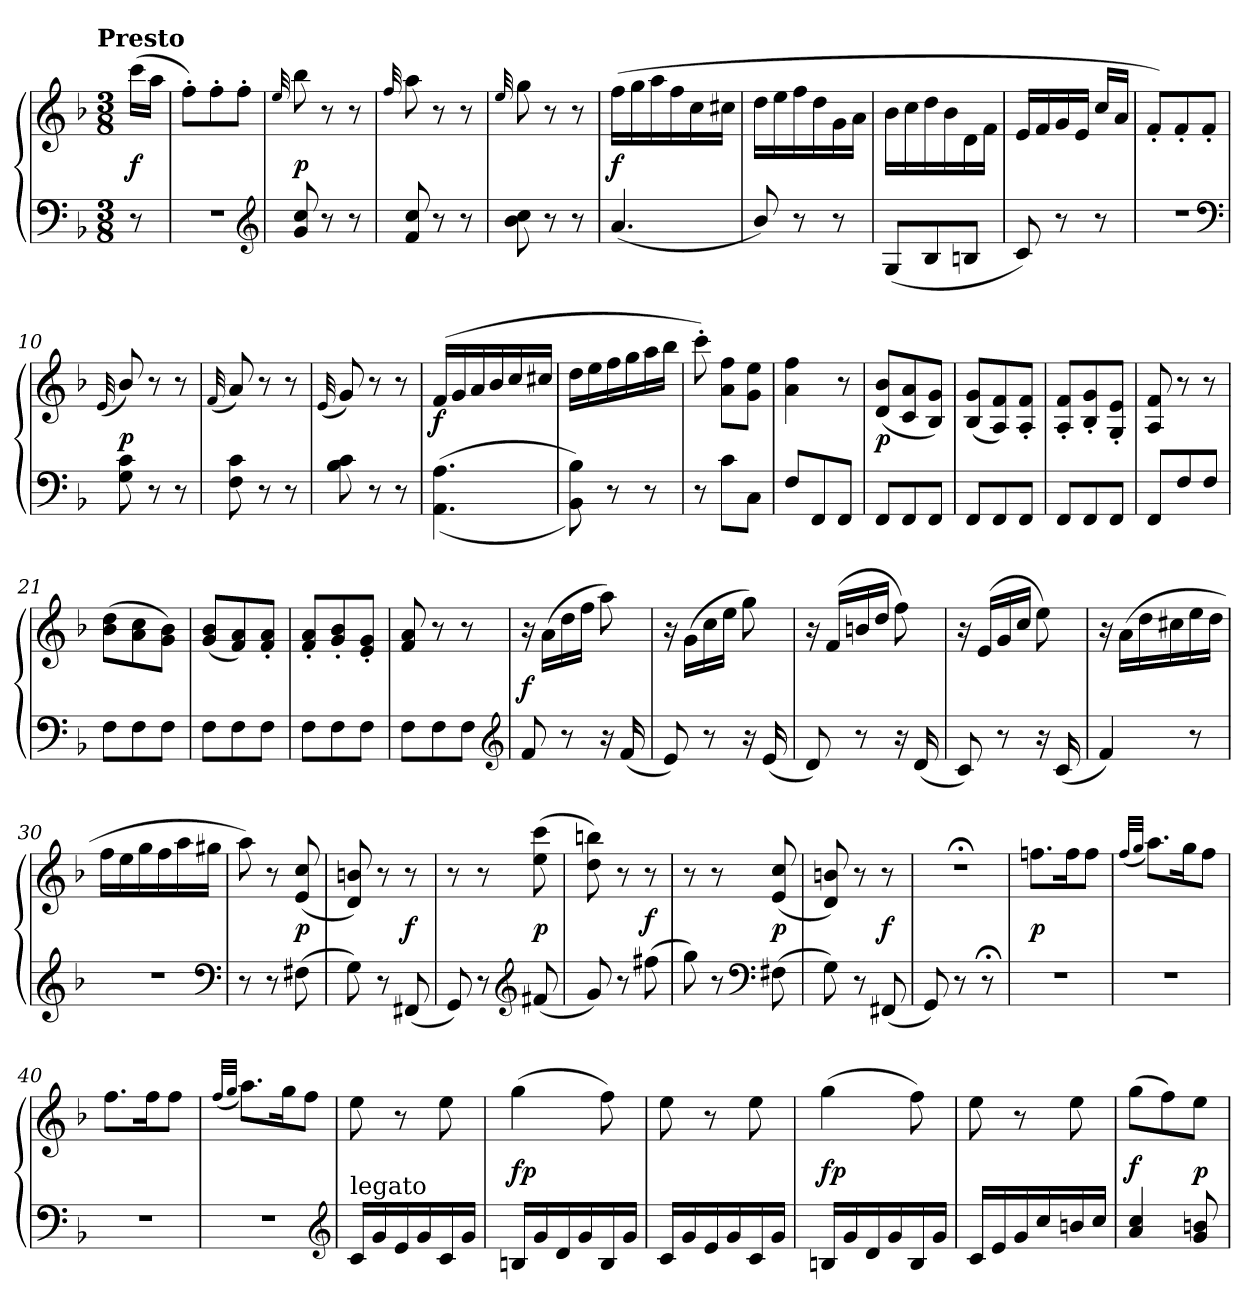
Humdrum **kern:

**kern	**kern	**dynam
*part1	*part1	*part1
*staff2	*staff1	*staff1/2
*clefF4	*clefG2	*
*k[b-]	*k[b-]	*
!!LO:TX:omd:t=Presto
*M3/8	*M3/8	*
*MM160	*MM160	*
=	=	=
8r	(16cccLL	f
.	16aaJJ	.
=1	=1	=1
4.r	8ff'L)	.
.	8ff'	.
.	8ff'J	.
*clefG2	*	*
=2	=2	=2
.	32qqee	.
8g 8cc	8bb-	p
8r	8r	.
8r	8r	.
=3	=3	=3
.	32qqff	.
8f 8cc	8aa	.
8r	8r	.
8r	8r	.
=4	=4	=4
.	32qqee	.
8b- 8cc	8gg	.
8r	8r	.
8r	8r	.
=5	=5	=5
(4.a	(16ffLL	f
.	16gg	.
.	16aa	.
.	16ff	.
.	16cc	.
.	16cc#XJJ	.
=6	=6	=6
8b-/)	16ddLL	.
.	16ee	.
8r	16ff	.
.	16dd	.
8r	16g	.
.	16aJJ	.
=7	=7	=7
(8GL	16b-\LL	.
.	16cc\	.
8B-	16dd\	.
.	16b-\	.
8BnJ	16d\	.
.	16f\JJ	.
=8	=8	=8
8c)	16eLL	.
.	16f	.
8r	16g	.
.	16eJJ	.
8r	16cc/LL	.
.	16a/JJ	.
=9	=9	=9
4.r	8f'L)	.
.	8f'	.
.	8f'J	.
*clefF4	*	*
=10	=10	=10
.	(32qqe	.
8G 8c	8b-/)	p
8r	8r	.
8r	8r	.
=11	=11	=11
.	(32qqf	.
8F 8c	8a)	.
8r	8r	.
8r	8r	.
=12	=12	=12
.	(32qqe	.
8B- 8c	8g)	.
8r	8r	.
8r	8r	.
=13	=13	=13
(>(<4.AA 4.A	(>16fLL	f
.	16g	.
.	16a	.
.	16b-	.
.	16cc	.
.	16cc#XJJ	.
=14	=14	=14
8BB- 8B-))	16ddLL	.
.	16ee	.
8r	16ff	.
.	16gg	.
8r	16aa	.
.	16bb-JJ	.
=15	=15	=15
8r	8ccc')	.
8cL	8a 8ffL	.
8CJ	8g 8eeJ	.
=16	=16	=16
8FL	4a 4ff	.
8FF	.	.
8FFJ	8r	.
=17	=17	=17
8FFL	(8d 8b-L	p
8FF	8c 8a	.
8FFJ	8B- 8gJ)	.
=18	=18	=18
8FFL	(8B- 8gL	.
8FF	8A 8f)	.
8FFJ	8A' 8f'J	.
=19	=19	=19
8FFL	8A' 8f'L	.
8FF	8B-' 8g'	.
8FFJ	8G' 8e'J	.
=20	=20	=20
8FFL	8A 8f	.
8F	8r	.
8FJ	8r	.
=21	=21	=21
8FL	(8b- 8ddL	.
8F	8a 8cc	.
8FJ	8g 8b-J)	.
=22	=22	=22
8FL	(8g 8b-L	.
8F	8f 8a)	.
8FJ	8f' 8a'J	.
=23	=23	=23
8FL	8f' 8a'L	.
8F	8g' 8b-'	.
8FJ	8e' 8g'J	.
=24	=24	=24
8FL	8f 8a	.
8F	8r	.
8FJ	8r	.
*clefG2	*	*
=25	=25	=25
8f	16r	f
.	(16aLL	.
8r	16dd	.
.	16ffJJ	.
16r	8aa)	.
(16f	.	.
=26	=26	=26
8e)	16r	.
.	(16gLL	.
8r	16cc	.
.	16eeJJ	.
16r	8gg)	.
(16e	.	.
=27	=27	=27
8d)	16r	.
.	(16fLL	.
8r	16bn	.
.	16ddJJ	.
16r	8ff)	.
(16d	.	.
=28	=28	=28
8c)	16r	.
.	(16eLL	.
8r	16g	.
.	16ccJJ	.
16r	8ee)	.
(16c	.	.
=29	=29	=29
4f)	16r	.
.	(16aLL	.
.	16dd	.
.	16cc#X	.
8r	16ee	.
.	16ddJJ	.
=30	=30	=30
4.r	16ffLL	.
.	16ee	.
.	16gg	.
.	16ff	.
.	16aa	.
.	16gg#XJJ	.
*clefF4	*	*
=31	=31	=31
8r	8aa)	.
8r	8r	.
(8F#X	(8e 8cc	p
=32	=32	=32
8G)	8d 8bn)	.
8r	8r	.
(8FF#X	8r	f
=33	=33	=33
8GG)	8r	.
8r	8r	.
*clefG2	*	*
(8f#X	(8ee 8ccc	p
=34	=34	=34
8g)	8dd 8bbn)	.
8r	8r	.
(8ff#X	8r	f
=35	=35	=35
8gg)	8r	.
8r	8r	.
*clefF4	*	*
(8F#X	(8e 8cc	p
=36	=36	=36
8G)	8d 8bn)	.
8r	8r	.
(8FF#X	8r	f
=37	=37	=37
8GG)	4.r;<	.
8r	.	.
8r;<	.	.
=38	=38	=38
4.r	8.ffnL	p
.	16ffk	.
.	8ffJ	.
=39	=39	=39
.	(32qffLLL	.
.	32qggJJJ	.
4.r	8.aaL)	.
.	16ggk	.
.	8ffJ	.
=40	=40	=40
4.r	8.ffL	.
.	16ffk	.
.	8ffJ	.
=41	=41	=41
.	(32qffLLL	.
.	32qggJJJ	.
4.r	8.aaL)	.
.	16ggk	.
.	8ffJ	.
*clefG2	*	*
=42	=42	=42
!LO:TX:a:t=legato	!	!
16cLL	8ee	.
16g	.	.
16e	8r	.
16g	.	.
16c	8ee	.
16gJJ	.	.
=43	=43	=43
16BnLL	(4gg	fp
16g	.	.
16d	.	.
16g	.	.
16B	8ff)	.
16gJJ	.	.
=44	=44	=44
16cLL	8ee	.
16g	.	.
16e	8r	.
16g	.	.
16c	8ee	.
16gJJ	.	.
=45	=45	=45
16BnLL	(4gg	fp
16g	.	.
16d	.	.
16g	.	.
16B	8ff)	.
16gJJ	.	.
=46	=46	=46
16cLL	8ee	.
16e	.	.
16g	8r	.
16cc	.	.
16bn	8ee	.
16ccJJ	.	.
=47	=47	=47
4a/ 4cc/	(8ggL	f
.	8ff)	.
8g 8bn	8eeJ	p
=	=	=
*-	*-	*-
